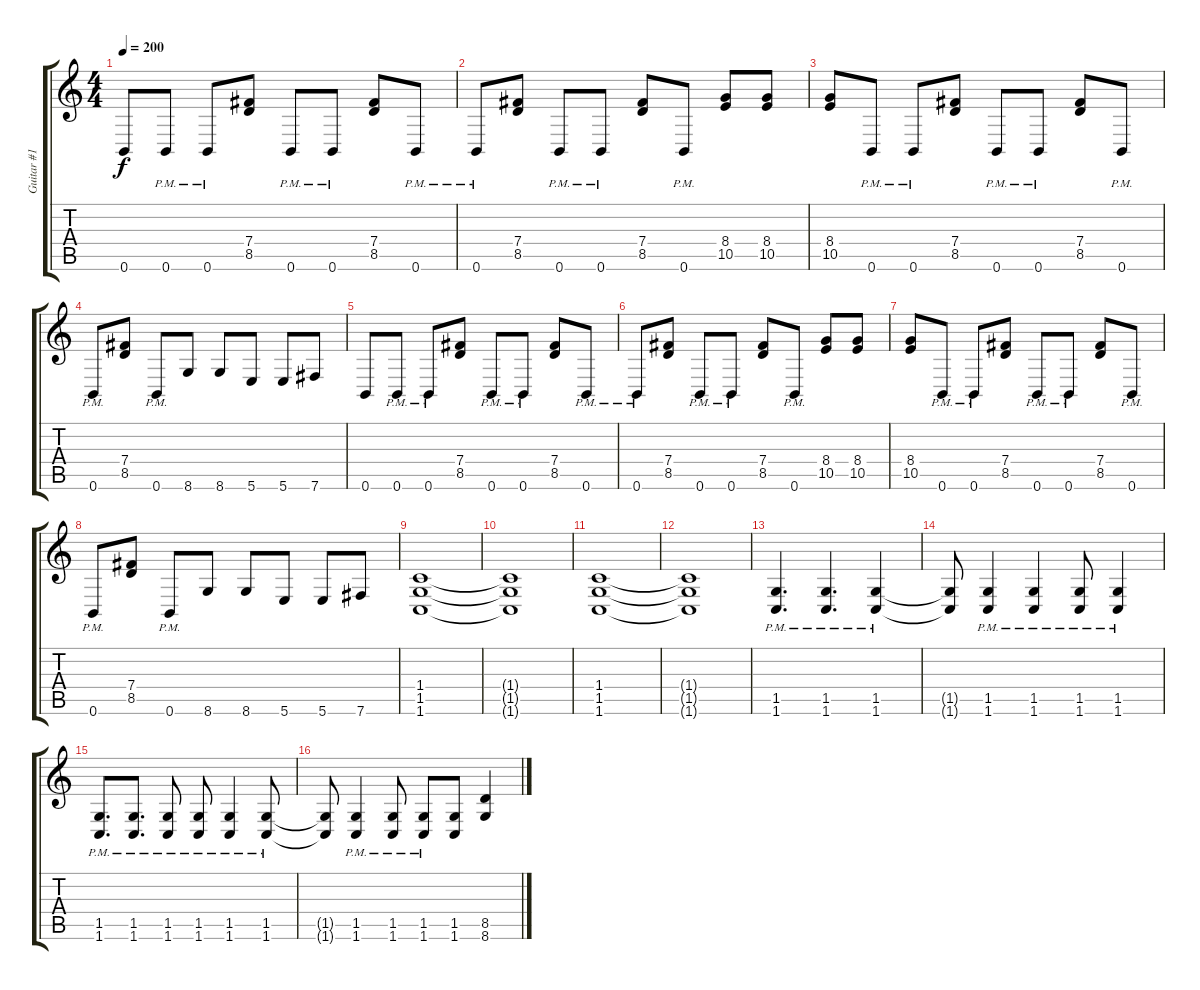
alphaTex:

\track ("Guitar #1 [Zach Johnson]" "Guitar #1 ") {instrument distortionguitar}
\staff {score tabs}
\tuning (Db4 Ab3 E3 B2 Gb2 B1) {hide}
\ts (4 4)
\tempo 200
\clef g2
\ks c
0.6.8{dy f} 0.6{pm}.8 0.6{pm}.8 (7.4 8.5).8 0.6{pm}.8 0.6{pm}.8 (7.4 8.5).8 0.6{pm}.8 |
0.6{pm}.8 (7.4 8.5).8 0.6{pm}.8 0.6{pm}.8 (7.4 8.5).8 0.6{pm}.8 (8.4 10.5).8 (8.4 10.5).8 |
(8.4 10.5).8 0.6{pm}.8 0.6{pm}.8 (7.4 8.5).8 0.6{pm}.8 0.6{pm}.8 (7.4 8.5).8 0.6{pm}.8 |
0.6{pm}.8 (7.4 8.5).8 0.6{pm}.8 8.6.8 8.6.8 5.6.8 5.6.8 7.6.8 |
0.6.8 0.6{pm}.8 0.6{pm}.8 (7.4 8.5).8 0.6{pm}.8 0.6{pm}.8 (7.4 8.5).8 0.6{pm}.8 |
0.6{pm}.8 (7.4 8.5).8 0.6{pm}.8 0.6{pm}.8 (7.4 8.5).8 0.6{pm}.8 (8.4 10.5).8 (8.4 10.5).8 |
(8.4 10.5).8 0.6{pm}.8 0.6{pm}.8 (7.4 8.5).8 0.6{pm}.8 0.6{pm}.8 (7.4 8.5).8 0.6{pm}.8 |
0.6{pm}.8 (7.4 8.5).8 0.6{pm}.8 8.6.8 8.6.8 5.6.8 5.6.8 7.6.8 |
(1.4 1.5 1.6).1 |
(1.4{t} 1.5{t} 1.6{t}).1 |
(1.4 1.5 1.6).1 |
(1.4{t} 1.5{t} 1.6{t}).1 |
(1.5{pm} 1.6{pm}).4{d} (1.5{pm} 1.6{pm}).4{d} (1.5{pm} 1.6{pm}).4 |
(1.5{t} 1.6{t}).8 (1.5{pm} 1.6{pm}).4 (1.5{pm} 1.6{pm}).4 (1.5{pm} 1.6{pm}).8 (1.5{pm} 1.6{pm}).4 |
(1.5{pm} 1.6{pm}).8{d} (1.5{pm} 1.6{pm}).8{d} (1.5{pm} 1.6{pm}).8 (1.5{pm} 1.6{pm}).8 (1.5{pm} 1.6{pm}).4 (1.5{pm} 1.6{pm}).8 |
(1.5{t} 1.6{t}).8 (1.5{pm} 1.6{pm}).4 (1.5{pm} 1.6{pm}).8 (1.5{pm} 1.6{pm}).8 (1.5 1.6).8 (8.5{ss} 8.6{ss}).4
